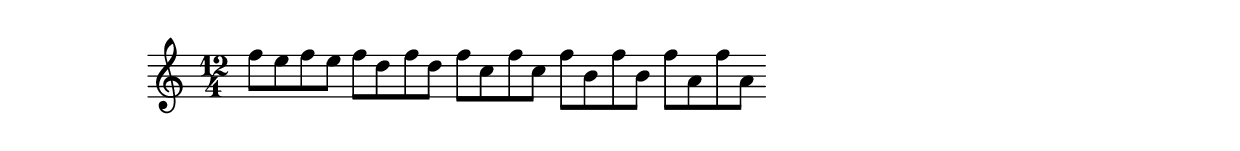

\version "2.1.7"
\header {
	texidoc = "For juxtaposed chords with the same direction, a
slight optical correction is used. It is constant, and only works if
two chords have no common head-positions range."
}

\score { \notes \relative c'' {
\stemDown
\time 12/4
  f8[
      e f e]  f[ d f d]  f[ c f c]  f[ b, f' b,]  f'[ a, f' a,]
}
\paper { raggedright = ##t}
}

